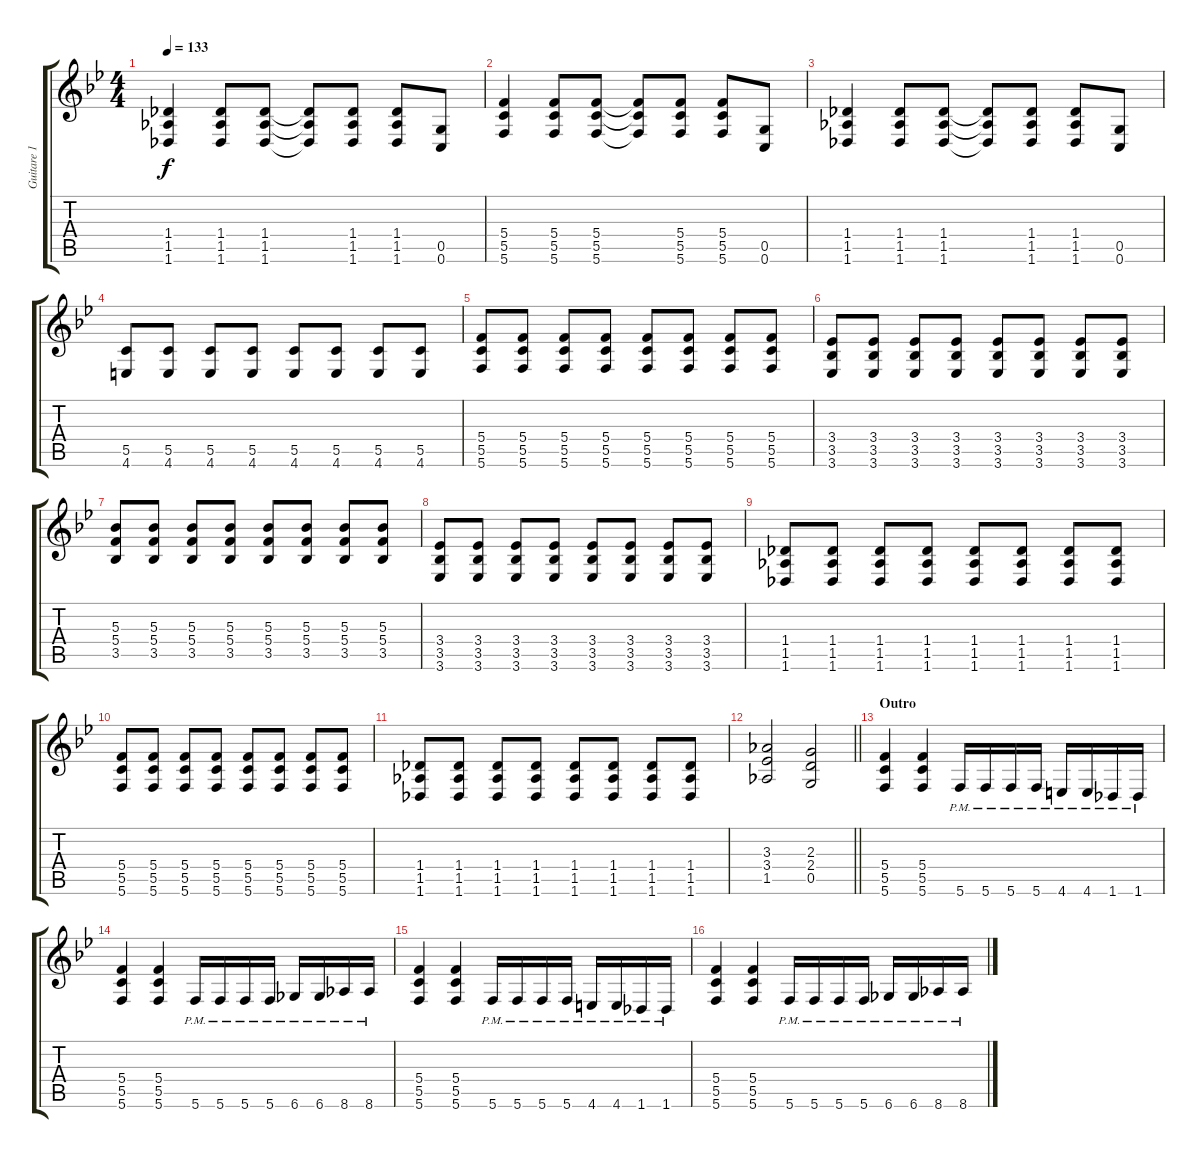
\track ("Guitare 1 DropC" "Guitare 1 ") {instrument distortionguitar}
\staff {score tabs}
\tuning (D4 A3 F3 C3 G2 C2) {hide}
\ts (4 4)
\tempo 133
\clef g2
\ks bb
(1.4 1.5 1.6).4{dy f} (1.4 1.5 1.6).8 (1.4 1.5 1.6).8 (1.4{t} 1.5{t} 1.6{t}).8 (1.4 1.5 1.6).8 (1.4 1.5 1.6).8 (0.5 0.6).8 |
(5.4 5.5 5.6).4 (5.4 5.5 5.6).8 (5.4 5.5 5.6).8 (5.4{t} 5.5{t} 5.6{t}).8 (5.4 5.5 5.6).8 (5.4 5.5 5.6).8 (0.5 0.6).8 |
(1.4 1.5 1.6).4 (1.4 1.5 1.6).8 (1.4 1.5 1.6).8 (1.4{t} 1.5{t} 1.6{t}).8 (1.4 1.5 1.6).8 (1.4 1.5 1.6).8 (0.5 0.6).8 |
(5.5 4.6).8 (5.5 4.6).8 (5.5 4.6).8 (5.5 4.6).8 (5.5 4.6).8 (5.5 4.6).8 (5.5 4.6).8 (5.5 4.6).8 |
(5.4 5.5 5.6).8 (5.4 5.5 5.6).8 (5.4 5.5 5.6).8 (5.4 5.5 5.6).8 (5.4 5.5 5.6).8 (5.4 5.5 5.6).8 (5.4 5.5 5.6).8 (5.4 5.5 5.6).8 |
(3.4 3.5 3.6).8 (3.4 3.5 3.6).8 (3.4 3.5 3.6).8 (3.4 3.5 3.6).8 (3.4 3.5 3.6).8 (3.4 3.5 3.6).8 (3.4 3.5 3.6).8 (3.4 3.5 3.6).8 |
(5.3 5.4 3.5).8 (5.3 5.4 3.5).8 (5.3 5.4 3.5).8 (5.3 5.4 3.5).8 (5.3 5.4 3.5).8 (5.3 5.4 3.5).8 (5.3 5.4 3.5).8 (5.3 5.4 3.5).8 |
(3.4 3.5 3.6).8 (3.4 3.5 3.6).8 (3.4 3.5 3.6).8 (3.4 3.5 3.6).8 (3.4 3.5 3.6).8 (3.4 3.5 3.6).8 (3.4 3.5 3.6).8 (3.4 3.5 3.6).8 |
(1.4 1.5 1.6).8 (1.4 1.5 1.6).8 (1.4 1.5 1.6).8 (1.4 1.5 1.6).8 (1.4 1.5 1.6).8 (1.4 1.5 1.6).8 (1.4 1.5 1.6).8 (1.4 1.5 1.6).8 |
(5.4 5.5 5.6).8 (5.4 5.5 5.6).8 (5.4 5.5 5.6).8 (5.4 5.5 5.6).8 (5.4 5.5 5.6).8 (5.4 5.5 5.6).8 (5.4 5.5 5.6).8 (5.4 5.5 5.6).8 |
(1.4 1.5 1.6).8 (1.4 1.5 1.6).8 (1.4 1.5 1.6).8 (1.4 1.5 1.6).8 (1.4 1.5 1.6).8 (1.4 1.5 1.6).8 (1.4 1.5 1.6).8 (1.4 1.5 1.6).8 |
\barLineRight lightlight
(3.3 3.4 1.5).2 (2.3 2.4 0.5).2 |
\section ("" "Outro")
(5.4 5.5 5.6).4 (5.4 5.5 5.6).4 5.6{pm}.16 5.6{pm}.16 5.6{pm}.16 5.6{pm}.16 4.6{pm}.16 4.6{pm}.16 1.6{pm}.16 1.6{pm}.16 |
(5.4 5.5 5.6).4 (5.4 5.5 5.6).4 5.6{pm}.16 5.6{pm}.16 5.6{pm}.16 5.6{pm}.16 6.6{pm}.16 6.6{pm}.16 8.6{pm}.16 8.6{pm}.16 |
(5.4 5.5 5.6).4 (5.4 5.5 5.6).4 5.6{pm}.16 5.6{pm}.16 5.6{pm}.16 5.6{pm}.16 4.6{pm}.16 4.6{pm}.16 1.6{pm}.16 1.6{pm}.16 |
(5.4 5.5 5.6).4 (5.4 5.5 5.6).4 5.6{pm}.16 5.6{pm}.16 5.6{pm}.16 5.6{pm}.16 6.6{pm}.16 6.6{pm}.16 8.6{pm}.16 8.6{pm}.16
